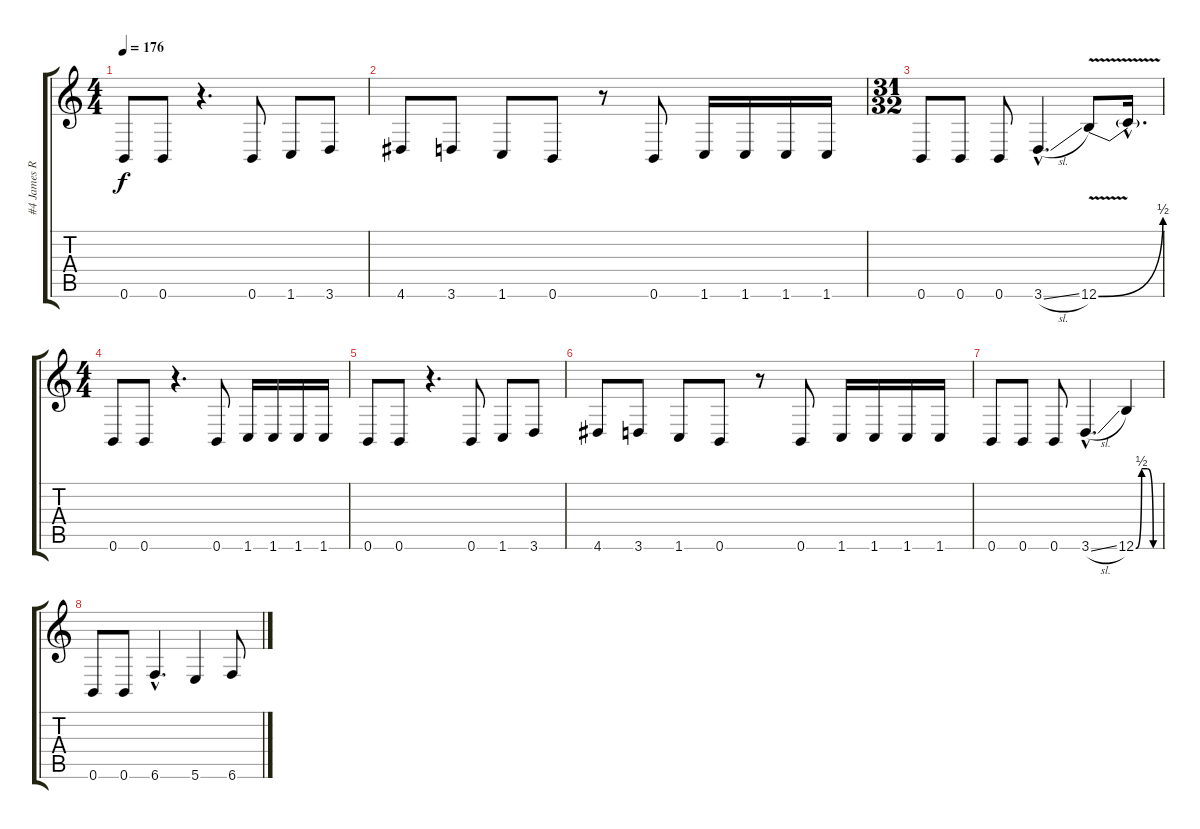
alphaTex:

\track ("#4 James Root - 1nd Guitar (rythm) " "#4 James R") {instrument distortionguitar}
\staff {score tabs}
\tuning (Db4 Ab3 E3 B2 Gb2 B1) {hide}
\ts (4 4)
\tempo 176
\clef g2
\ks c
0.6.8{dy f} 0.6.8 r.4{d} 0.6.8 1.6.8 3.6.8 |
4.6.8 3.6.8 1.6.8 0.6.8 r.8 0.6.8 1.6.16 1.6.16 1.6.16 1.6.16 |
\ts (31 32)
0.6.8 0.6.8 0.6.8 3.6{sl hac}.4{d} 12.6{be (bend 0 0 60 2) v}.8 12.6{hac t}.16{d} |
\ts (4 4)
0.6.8 0.6.8 r.4{d} 0.6.8 1.6.16 1.6.16 1.6.16 1.6.16 |
0.6.8 0.6.8 r.4{d} 0.6.8 1.6.8 3.6.8 |
4.6.8 3.6.8 1.6.8 0.6.8 r.8 0.6.8 1.6.16 1.6.16 1.6.16 1.6.16 |
0.6.8 0.6.8 0.6.8 3.6{sl hac}.4{d} 12.6{be (custom 0 0 15 2 30 2 45 0 60 0)}.4 |
0.6.8 0.6.8 6.6{hac}.4{d} 5.6.4 6.6.8
